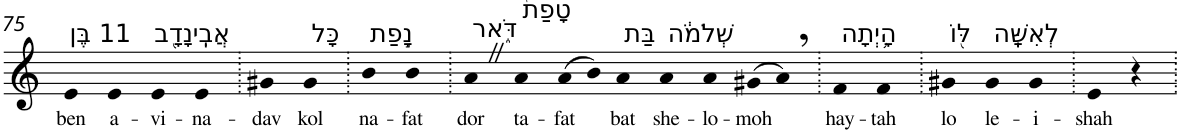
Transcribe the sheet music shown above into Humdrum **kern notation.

**kern	**text
*part1	*part1
*staff1	*staff1
*I"Piano	*
*I'Pno	*
!!LO:PB:g=z
*clefG2	*
*k[]	*
=75	=75
!LO:TX:a:t=11 בֶּן	!
!	!LO:LY:b
4e	ben
!LO:TX:a:t=אֲבִֽינָדָ֖ב	!
!	!LO:LY:b
4e	a-
!	!LO:LY:b
4e	-vi-
!	!LO:LY:b
4e	-na-
=76.	=76.
!	!LO:LY:b
4g#X	-dav
!LO:TX:a:t=כָּל	!
!	!LO:LY:b
4g#	kol
=77.	=77.
!LO:TX:a:t=נָ֣פַת	!
!	!LO:LY:b
4b	na-
!	!LO:LY:b
4b	-fat
=78.	=78.
!LO:TX:a:t=דֹּ֑אר	!
!	!LO:LY:b
4aZ	dor
!LO:TX:a:t=טָפַת֙	!
!	!LO:LY:b
4a	ta-
!	!LO:LY:b
(>8a	-fat
8b)	.
!LO:TX:a:t=בַּת	!
!	!LO:LY:b
4a	bat
!LO:TX:a:t=שְׁלֹמֹ֔ה	!
!	!LO:LY:b
4a	she-
!	!LO:LY:b
4a	-lo-
!	!LO:LY:b
(>8g#X	-moh
8a,)	.
=79.	=79.
!LO:TX:a:t=הָ֥יְתָה	!
!	!LO:LY:b
4f	hay-
!	!LO:LY:b
4f	-tah
=80.	=80.
!LO:TX:a:t=לּ֖וֹ	!
!	!LO:LY:b
4g#X	lo
!LO:TX:a:t=לְאִשָּֽׁה	!
!	!LO:LY:b
4g#	le-
!	!LO:LY:b
4g#	-i-
=81.	=81.
!	!LO:LY:b
4e	-shah
4r	.
=.	=.
*-	*-
